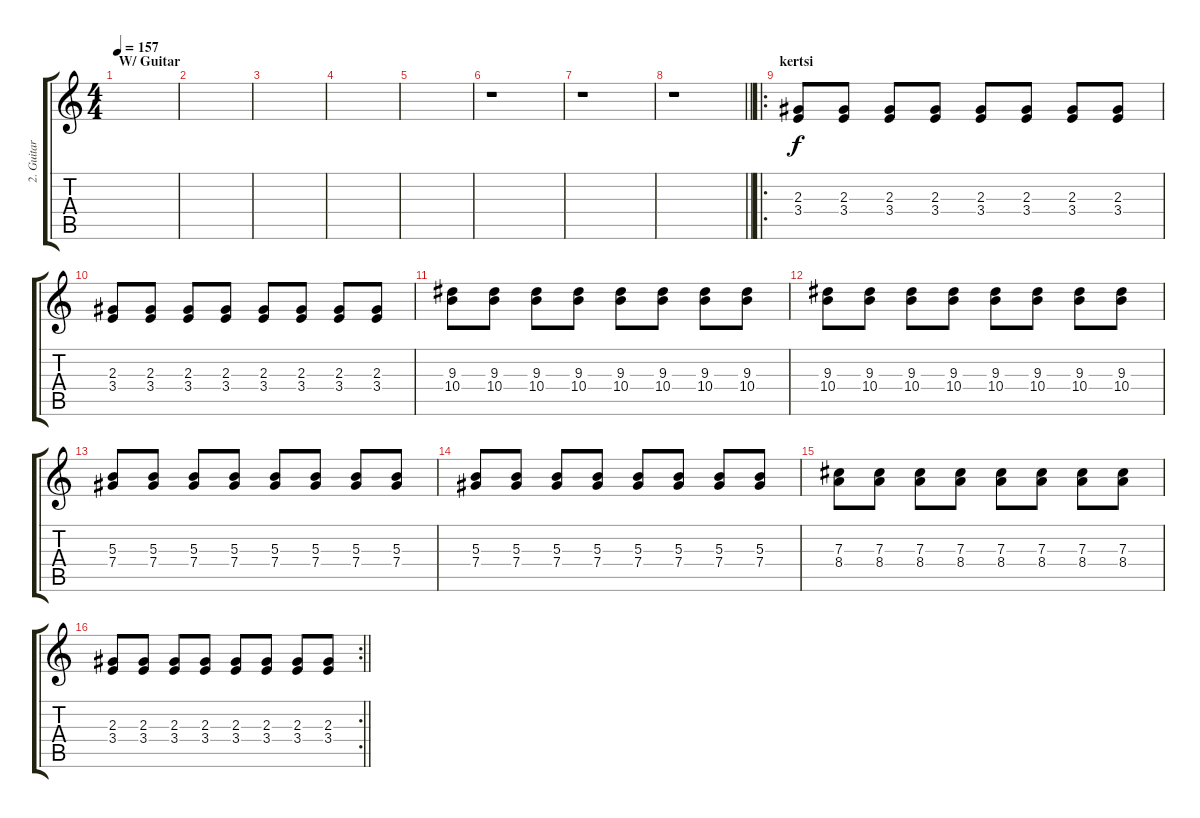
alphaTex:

\track ("2. Guitar" "2. Guitar") {instrument distortionguitar}
\staff {score tabs}
\tuning (Eb4 Bb3 Gb3 Db3 Ab2 Db2) {hide}
\ts (4 4)
\section ("" "W/ Guitar")
\tempo 157
\clef g2
\ks c
|
|
|
|
|
r.1 |
r.1 |
\barLineRight lightlight
r.1 |
\ro
\section ("" "kertsi")
(2.3 3.4).8{volume 8 instrument distortionguitar} (2.3 3.4).8 (2.3 3.4).8 (2.3 3.4).8 (2.3 3.4).8 (2.3 3.4).8 (2.3 3.4).8 (2.3 3.4).8 |
(2.3 3.4).8{instrument distortionguitar} (2.3 3.4).8 (2.3 3.4).8 (2.3 3.4).8 (2.3 3.4).8 (2.3 3.4).8 (2.3 3.4).8 (2.3 3.4).8 |
(9.3 10.4).8 (9.3 10.4).8 (9.3 10.4).8 (9.3 10.4).8 (9.3 10.4).8 (9.3 10.4).8 (9.3 10.4).8 (9.3 10.4).8 |
(9.3 10.4).8 (9.3 10.4).8 (9.3 10.4).8 (9.3 10.4).8 (9.3 10.4).8 (9.3 10.4).8 (9.3 10.4).8 (9.3 10.4).8 |
(5.3 7.4).8 (5.3 7.4).8 (5.3 7.4).8 (5.3 7.4).8 (5.3 7.4).8 (5.3 7.4).8 (5.3 7.4).8 (5.3 7.4).8 |
(5.3 7.4).8 (5.3 7.4).8 (5.3 7.4).8 (5.3 7.4).8 (5.3 7.4).8 (5.3 7.4).8 (5.3 7.4).8 (5.3 7.4).8 |
(7.3 8.4).8 (7.3 8.4).8 (7.3 8.4).8 (7.3 8.4).8 (7.3 8.4).8 (7.3 8.4).8 (7.3 8.4).8 (7.3 8.4).8 |
\rc 2
\barLineRight lightlight
(2.3 3.4).8{instrument distortionguitar} (2.3 3.4).8 (2.3 3.4).8 (2.3 3.4).8 (2.3 3.4).8 (2.3 3.4).8 (2.3 3.4).8 (2.3 3.4).8
